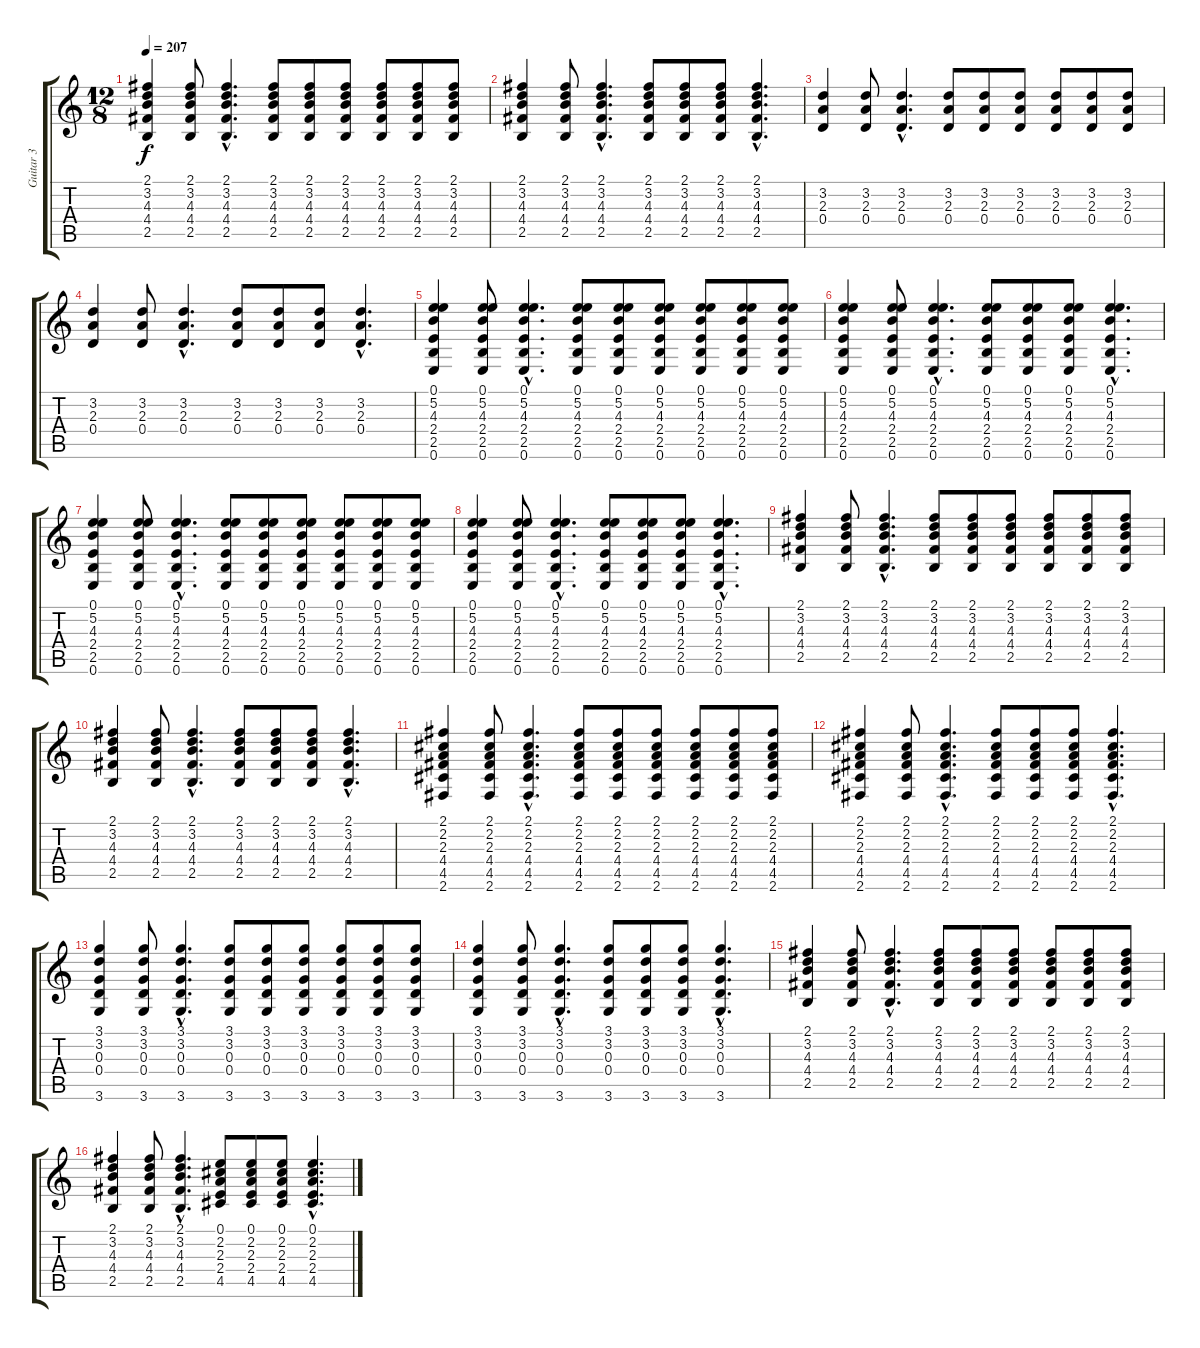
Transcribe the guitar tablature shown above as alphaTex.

\track ("Guitar 3" "Guitar 3") {instrument overdrivenguitar}
\staff {score tabs}
\tuning (E4 B3 G3 D3 A2 E2) {hide}
\ts (12 8)
\tempo 207
\clef g2
\ks c
(2.1 3.2 4.3 4.4 2.5).4{dy f} (2.1 3.2 4.3 4.4 2.5).8 (2.1{hac} 3.2{hac} 4.3{hac} 4.4{hac} 2.5{hac}).4{d} (2.1 3.2 4.3 4.4 2.5).8 (2.1 3.2 4.3 4.4 2.5).8 (2.1 3.2 4.3 4.4 2.5).8 (2.1 3.2 4.3 4.4 2.5).8 (2.1 3.2 4.3 4.4 2.5).8 (2.1 3.2 4.3 4.4 2.5).8 |
(2.1 3.2 4.3 4.4 2.5).4 (2.1 3.2 4.3 4.4 2.5).8 (2.1{hac} 3.2{hac} 4.3{hac} 4.4{hac} 2.5{hac}).4{d} (2.1 3.2 4.3 4.4 2.5).8 (2.1 3.2 4.3 4.4 2.5).8 (2.1 3.2 4.3 4.4 2.5).8 (2.1{hac} 3.2{hac} 4.3{hac} 4.4{hac} 2.5{hac}).4{d} |
(3.2 2.3 0.4).4 (3.2 2.3 0.4).8 (3.2{hac} 2.3{hac} 0.4{hac}).4{d} (3.2 2.3 0.4).8 (3.2 2.3 0.4).8 (3.2 2.3 0.4).8 (3.2 2.3 0.4).8 (3.2 2.3 0.4).8 (3.2 2.3 0.4).8 |
(3.2 2.3 0.4).4 (3.2 2.3 0.4).8 (3.2{hac} 2.3{hac} 0.4{hac}).4{d} (3.2 2.3 0.4).8 (3.2 2.3 0.4).8 (3.2 2.3 0.4).8 (3.2{hac} 2.3{hac} 0.4{hac}).4{d} |
(0.1 5.2 4.3 2.4 2.5 0.6).4 (0.1 5.2 4.3 2.4 2.5 0.6).8 (0.1{hac} 5.2{hac} 4.3{hac} 2.4{hac} 2.5{hac} 0.6{hac}).4{d} (0.1 5.2 4.3 2.4 2.5 0.6).8 (0.1 5.2 4.3 2.4 2.5 0.6).8 (0.1 5.2 4.3 2.4 2.5 0.6).8 (0.1 5.2 4.3 2.4 2.5 0.6).8 (0.1 5.2 4.3 2.4 2.5 0.6).8 (0.1 5.2 4.3 2.4 2.5 0.6).8 |
(0.1 5.2 4.3 2.4 2.5 0.6).4 (0.1 5.2 4.3 2.4 2.5 0.6).8 (0.1{hac} 5.2{hac} 4.3{hac} 2.4{hac} 2.5{hac} 0.6{hac}).4{d} (0.1 5.2 4.3 2.4 2.5 0.6).8 (0.1 5.2 4.3 2.4 2.5 0.6).8 (0.1 5.2 4.3 2.4 2.5 0.6).8 (0.1{hac} 5.2{hac} 4.3{hac} 2.4{hac} 2.5{hac} 0.6{hac}).4{d} |
(0.1 5.2 4.3 2.4 2.5 0.6).4 (0.1 5.2 4.3 2.4 2.5 0.6).8 (0.1{hac} 5.2{hac} 4.3{hac} 2.4{hac} 2.5{hac} 0.6{hac}).4{d} (0.1 5.2 4.3 2.4 2.5 0.6).8 (0.1 5.2 4.3 2.4 2.5 0.6).8 (0.1 5.2 4.3 2.4 2.5 0.6).8 (0.1 5.2 4.3 2.4 2.5 0.6).8 (0.1 5.2 4.3 2.4 2.5 0.6).8 (0.1 5.2 4.3 2.4 2.5 0.6).8 |
(0.1 5.2 4.3 2.4 2.5 0.6).4 (0.1 5.2 4.3 2.4 2.5 0.6).8 (0.1{hac} 5.2{hac} 4.3{hac} 2.4{hac} 2.5{hac} 0.6{hac}).4{d} (0.1 5.2 4.3 2.4 2.5 0.6).8 (0.1 5.2 4.3 2.4 2.5 0.6).8 (0.1 5.2 4.3 2.4 2.5 0.6).8 (0.1{hac} 5.2{hac} 4.3{hac} 2.4{hac} 2.5{hac} 0.6{hac}).4{d} |
(2.1 3.2 4.3 4.4 2.5).4 (2.1 3.2 4.3 4.4 2.5).8 (2.1{hac} 3.2{hac} 4.3{hac} 4.4{hac} 2.5{hac}).4{d} (2.1 3.2 4.3 4.4 2.5).8 (2.1 3.2 4.3 4.4 2.5).8 (2.1 3.2 4.3 4.4 2.5).8 (2.1 3.2 4.3 4.4 2.5).8 (2.1 3.2 4.3 4.4 2.5).8 (2.1 3.2 4.3 4.4 2.5).8 |
(2.1 3.2 4.3 4.4 2.5).4 (2.1 3.2 4.3 4.4 2.5).8 (2.1{hac} 3.2{hac} 4.3{hac} 4.4{hac} 2.5{hac}).4{d} (2.1 3.2 4.3 4.4 2.5).8 (2.1 3.2 4.3 4.4 2.5).8 (2.1 3.2 4.3 4.4 2.5).8 (2.1{hac} 3.2{hac} 4.3{hac} 4.4{hac} 2.5{hac}).4{d} |
(2.1 2.2 2.3 4.4 4.5 2.6).4 (2.1 2.2 2.3 4.4 4.5 2.6).8 (2.1{hac} 2.2{hac} 2.3{hac} 4.4{hac} 4.5{hac} 2.6{hac}).4{d} (2.1 2.2 2.3 4.4 4.5 2.6).8 (2.1 2.2 2.3 4.4 4.5 2.6).8 (2.1 2.2 2.3 4.4 4.5 2.6).8 (2.1 2.2 2.3 4.4 4.5 2.6).8 (2.1 2.2 2.3 4.4 4.5 2.6).8 (2.1 2.2 2.3 4.4 4.5 2.6).8 |
(2.1 2.2 2.3 4.4 4.5 2.6).4 (2.1 2.2 2.3 4.4 4.5 2.6).8 (2.1{hac} 2.2{hac} 2.3{hac} 4.4{hac} 4.5{hac} 2.6{hac}).4{d} (2.1 2.2 2.3 4.4 4.5 2.6).8 (2.1 2.2 2.3 4.4 4.5 2.6).8 (2.1 2.2 2.3 4.4 4.5 2.6).8 (2.1{hac} 2.2{hac} 2.3{hac} 4.4{hac} 4.5{hac} 2.6{hac}).4{d} |
(3.1 3.2 0.3 0.4 3.6).4 (3.1 3.2 0.3 0.4 3.6).8 (3.1{hac} 3.2{hac} 0.3{hac} 0.4{hac} 3.6{hac}).4{d} (3.1 3.2 0.3 0.4 3.6).8 (3.1 3.2 0.3 0.4 3.6).8 (3.1 3.2 0.3 0.4 3.6).8 (3.1 3.2 0.3 0.4 3.6).8 (3.1 3.2 0.3 0.4 3.6).8 (3.1 3.2 0.3 0.4 3.6).8 |
(3.1 3.2 0.3 0.4 3.6).4 (3.1 3.2 0.3 0.4 3.6).8 (3.1{hac} 3.2{hac} 0.3{hac} 0.4{hac} 3.6{hac}).4{d} (3.1 3.2 0.3 0.4 3.6).8 (3.1 3.2 0.3 0.4 3.6).8 (3.1 3.2 0.3 0.4 3.6).8 (3.1{hac} 3.2{hac} 0.3{hac} 0.4{hac} 3.6{hac}).4{d} |
(2.1 3.2 4.3 4.4 2.5).4 (2.1 3.2 4.3 4.4 2.5).8 (2.1{hac} 3.2{hac} 4.3{hac} 4.4{hac} 2.5{hac}).4{d} (2.1 3.2 4.3 4.4 2.5).8 (2.1 3.2 4.3 4.4 2.5).8 (2.1 3.2 4.3 4.4 2.5).8 (2.1 3.2 4.3 4.4 2.5).8 (2.1 3.2 4.3 4.4 2.5).8 (2.1 3.2 4.3 4.4 2.5).8 |
(2.1 3.2 4.3 4.4 2.5).4 (2.1 3.2 4.3 4.4 2.5).8 (2.1{hac} 3.2{hac} 4.3{hac} 4.4{hac} 2.5{hac}).4{d} (0.1 2.2 2.3 2.4 4.5).8 (0.1 2.2 2.3 2.4 4.5).8 (0.1 2.2 2.3 2.4 4.5).8 (0.1{hac} 2.2{hac} 2.3{hac} 2.4{hac} 4.5{hac}).4{d}
